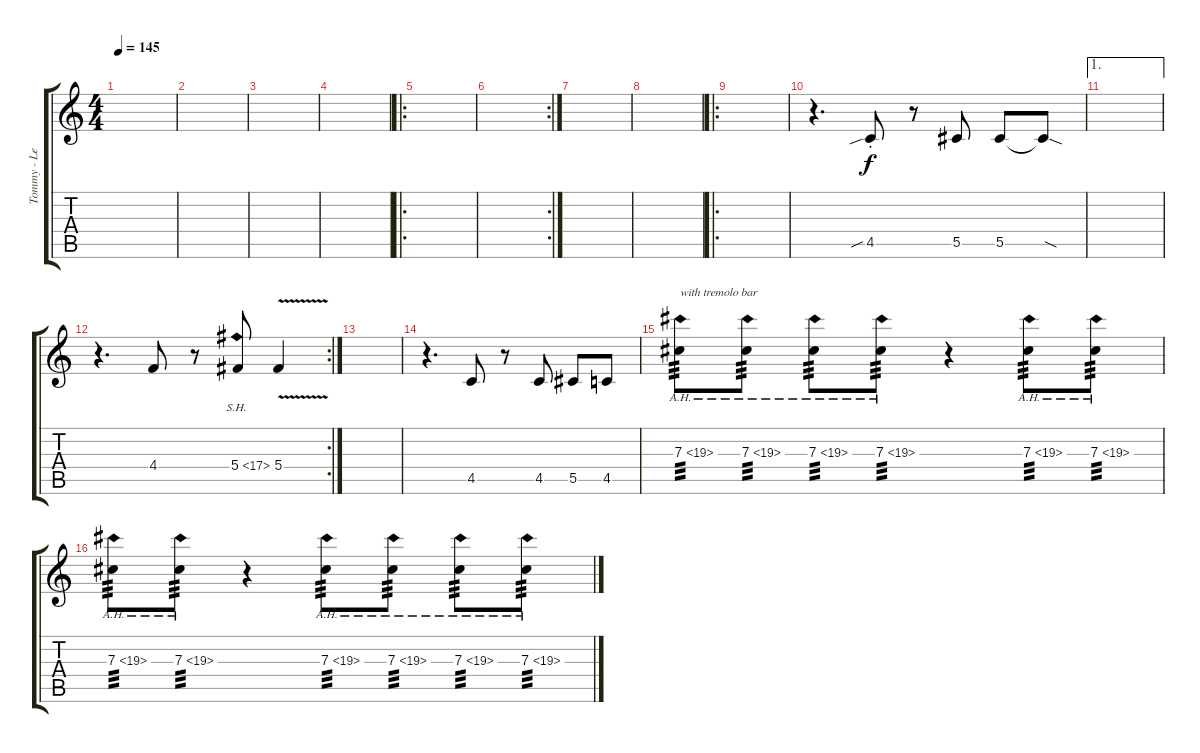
\track ("Tommy - Lead Guitar" "Tommy - Le") {instrument distortionguitar}
\staff {score tabs}
\tuning (Eb4 Bb3 Gb3 Db3 Ab2 Eb2) {hide}
\ts (4 4)
\tempo 145
\clef g2
\ks c
|
|
|
|
\ro
|
\rc 2
|
|
|
\ro
|
r.4{d} 4.5{sib st}.8 r.8 5.5.8 5.5.8 5.5{sod t}.8 |
\ae 1
|
\rc 2
r.4{d} 4.4.8 r.8 5.4{sh 12}.8 5.4{v}.4 |
|
r.4{d} 4.5.8 r.8 4.5.8 5.5.8 4.5.8 |
7.3{ah 12}.8{txt "with tremolo bar" tp 3 volume 14} 7.3{ah 12}.8{tp 3} 7.3{ah 12}.8{tp 3} 7.3{ah 12}.8{tp 3} r.4 7.3{ah 12}.8{tp 3 volume 10 balance 14} 7.3{ah 12}.8{tp 3} |
7.3{ah 12}.8{tp 3} 7.3{ah 12}.8{tp 3} r.4 7.3{ah 12}.8{tp 3 volume 8 balance 2} 7.3{ah 12}.8{tp 3} 7.3{ah 12}.8{tp 3} 7.3{ah 12}.8{tp 3}
